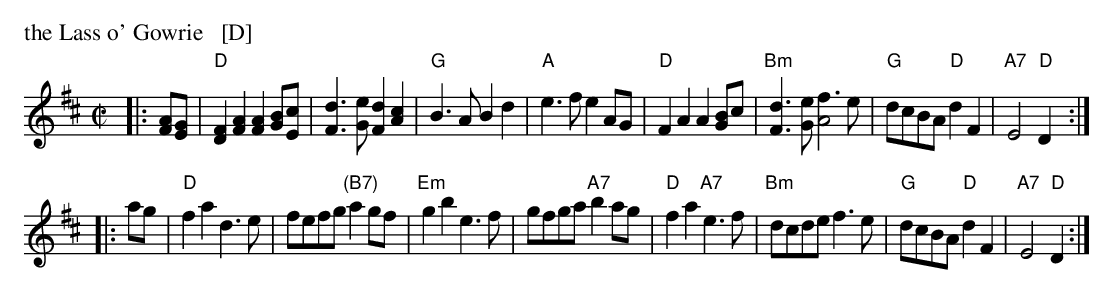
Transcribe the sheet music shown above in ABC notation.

X:1
P: the Lass o' Gowrie   [D]
M: C|
L: 1/8
K: D
|: [AF][GE] \
| "D"[F2D2][A2F2] [A2F2][BG][cE] | [d3F3][eG] [d2F2][c2A2] \
| "G"B3A B2d2 | "A"e3f e2 AG \
| "D"F2A2 A2[BG]c | "Bm"[d3F3][eG] [f3A4]e \
| "G"dcBA "D"d2F2 | "A7"E4 "D"D2 :|
|: ag \
| "D"f2a2 d3e | fefg "(B7)"a2gf \
| "Em"g2b2 e3f | gfga "A7"b2ag \
| "D"f2a2 "A7"e3f | "Bm"dcde f3e \
| "G"dcBA "D"d2F2 | "A7"E4 "D"D2 :|
